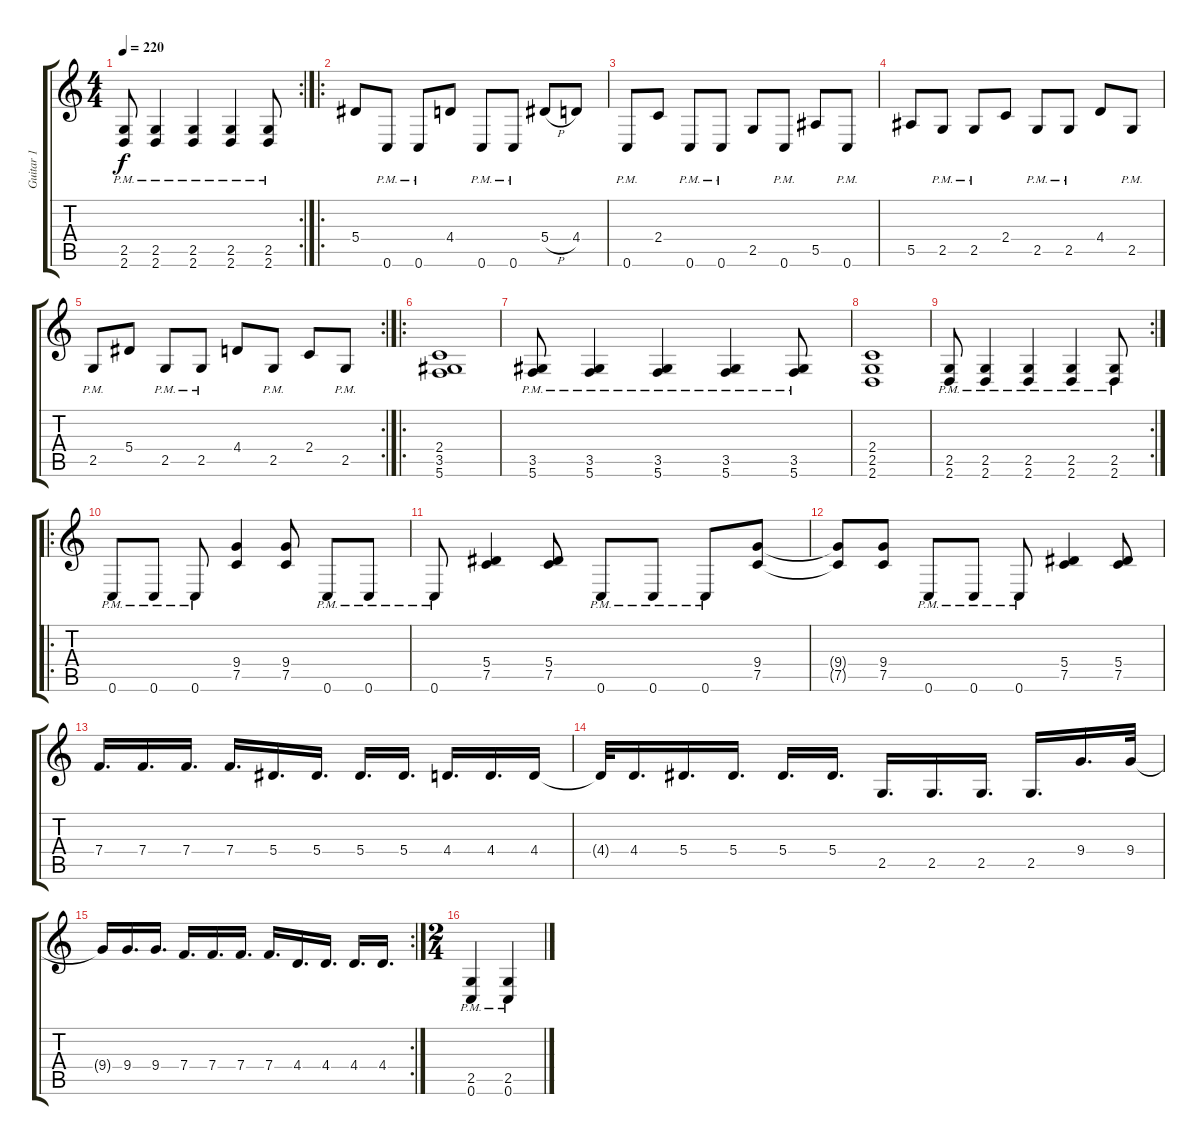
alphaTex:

\track ("Guitar 1" "Guitar 1") {instrument distortionguitar}
\staff {score tabs}
\tuning (C4 G3 Eb3 Bb2 F2 C2) {hide}
\rc 2
\ts (4 4)
\tempo 220
\clef g2
\ks c
(2.5{pm} 2.6{pm}).8{dy f} (2.5{pm} 2.6{pm}).4 (2.5{pm} 2.6{pm}).4 (2.5{pm} 2.6{pm}).4 (2.5{pm} 2.6{pm}).8 |
\ro
5.4.8 0.6{pm}.8 0.6{pm}.8 4.4.8 0.6{pm}.8 0.6{pm}.8 5.4{h}.8 4.4.8 |
0.6{pm}.8 2.4.8 0.6{pm}.8 0.6{pm}.8 2.5.8 0.6{pm}.8 5.5.8 0.6{pm}.8 |
5.5.8 2.5{pm}.8 2.5{pm}.8 2.4.8 2.5{pm}.8 2.5{pm}.8 4.4.8 2.5{pm}.8 |
\rc 2
2.5{pm}.8 5.4.8 2.5{pm}.8 2.5{pm}.8 4.4.8 2.5{pm}.8 2.4.8 2.5{pm}.8 |
\ro
(2.4 3.5 5.6).1 |
(3.5{pm} 5.6{pm}).8 (3.5{pm} 5.6{pm}).4 (3.5{pm} 5.6{pm}).4 (3.5{pm} 5.6{pm}).4 (3.5{pm} 5.6{pm}).8 |
(2.4 2.5 2.6).1 |
\rc 2
(2.5{pm} 2.6{pm}).8 (2.5{pm} 2.6{pm}).4 (2.5{pm} 2.6{pm}).4 (2.5{pm} 2.6{pm}).4 (2.5{pm} 2.6{pm}).8 |
\ro
0.6{pm}.8 0.6{pm}.8 0.6{pm}.8 (9.4 7.5).4 (9.4 7.5).8 0.6{pm}.8 0.6{pm}.8 |
0.6{pm}.8 (5.4 7.5).4 (5.4 7.5).8 0.6{pm}.8 0.6{pm}.8 0.6{pm}.8 (9.4 7.5).8 |
(9.4{t} 7.5{t}).8 (9.4 7.5).8 0.6{pm}.8 0.6{pm}.8 0.6{pm}.8 (5.4 7.5).4 (5.4 7.5).8 |
7.4.16{d} 7.4.16{d} 7.4.16{d} 7.4.16{d} 5.4.16{d} 5.4.16{d} 5.4.16{d} 5.4.16{d} 4.4.16{d} 4.4.16{d} 4.4.16 |
4.4{t}.32 4.4.16{d} 5.4.16{d} 5.4.16{d} 5.4.16{d} 5.4.16{d} 2.5.16{d} 2.5.16{d} 2.5.16{d} 2.5.16{d} 9.4.16{d} 9.4.32 |
\rc 2
9.4{t}.16 9.4.16{d} 9.4.16{d} 7.4.16{d} 7.4.16{d} 7.4.16{d} 7.4.16{d} 4.4.16{d} 4.4.16{d} 4.4.16{d} 4.4.16{d} |
\ts (2 4)
(2.5{pm} 0.6{pm}).4 (2.5{pm} 0.6{pm}).4
